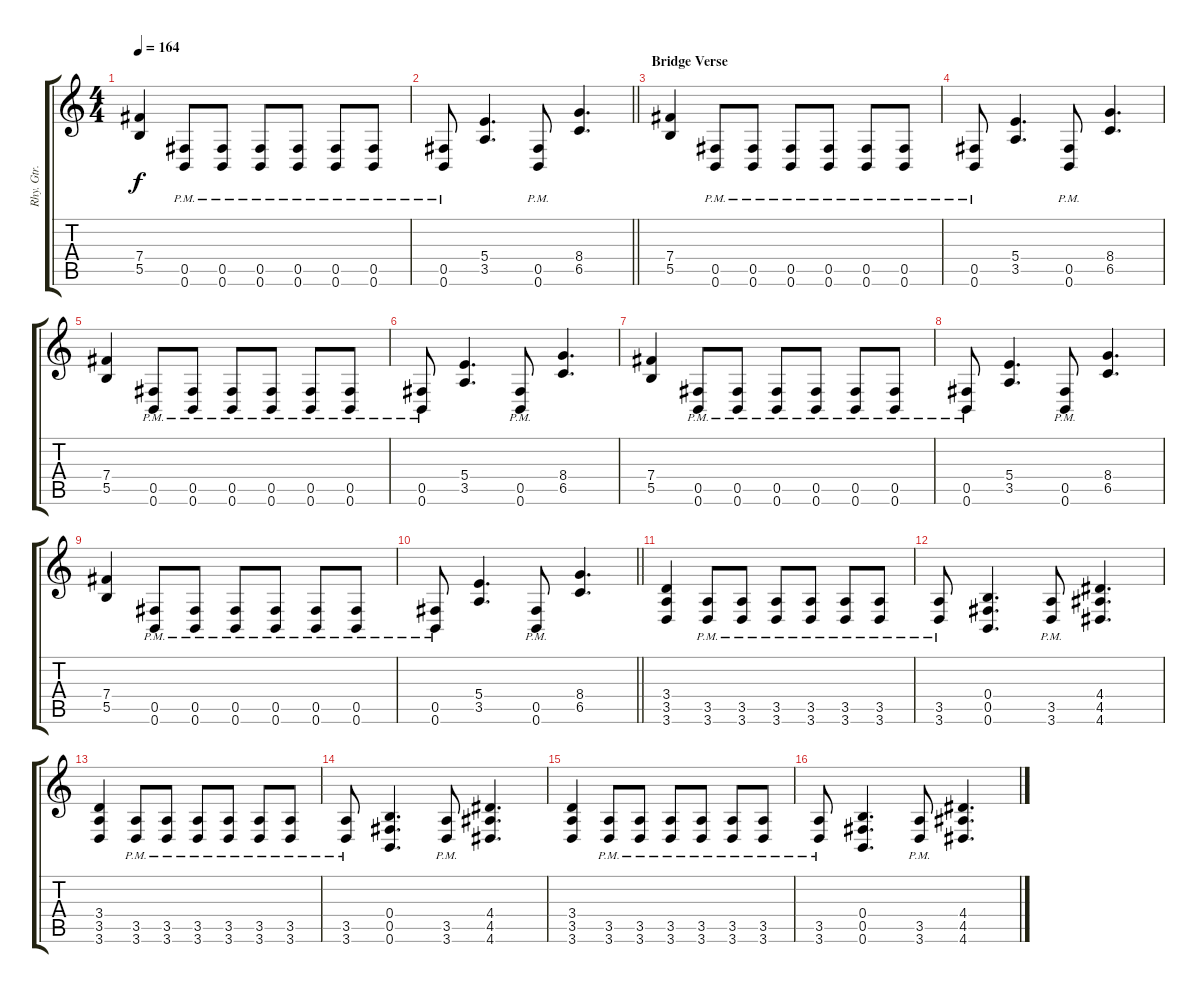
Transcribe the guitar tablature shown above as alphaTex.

\track ("Rhy. Gtr. 1" "Rhy. Gtr. ") {instrument distortionguitar}
\staff {score tabs}
\tuning (Db4 Ab3 E3 B2 Gb2 B1) {hide}
\ts (4 4)
\tempo 164
\clef g2
\ks c
(7.4 5.5).4{dy f} (0.5{pm} 0.6{pm}).8 (0.5{pm} 0.6{pm}).8 (0.5{pm} 0.6{pm}).8 (0.5{pm} 0.6{pm}).8 (0.5{pm} 0.6{pm}).8 (0.5{pm} 0.6{pm}).8 |
\barLineRight lightlight
(0.5{pm} 0.6{pm}).8 (5.4 3.5).4{d} (0.5{pm} 0.6{pm}).8 (8.4 6.5).4{d} |
\section ("" "Bridge Verse")
(7.4 5.5).4 (0.5{pm} 0.6{pm}).8 (0.5{pm} 0.6{pm}).8 (0.5{pm} 0.6{pm}).8 (0.5{pm} 0.6{pm}).8 (0.5{pm} 0.6{pm}).8 (0.5{pm} 0.6{pm}).8 |
(0.5{pm} 0.6{pm}).8 (5.4 3.5).4{d} (0.5{pm} 0.6{pm}).8 (8.4 6.5).4{d} |
(7.4 5.5).4 (0.5{pm} 0.6{pm}).8 (0.5{pm} 0.6{pm}).8 (0.5{pm} 0.6{pm}).8 (0.5{pm} 0.6{pm}).8 (0.5{pm} 0.6{pm}).8 (0.5{pm} 0.6{pm}).8 |
(0.5{pm} 0.6{pm}).8 (5.4 3.5).4{d} (0.5{pm} 0.6{pm}).8 (8.4 6.5).4{d} |
(7.4 5.5).4 (0.5{pm} 0.6{pm}).8 (0.5{pm} 0.6{pm}).8 (0.5{pm} 0.6{pm}).8 (0.5{pm} 0.6{pm}).8 (0.5{pm} 0.6{pm}).8 (0.5{pm} 0.6{pm}).8 |
(0.5{pm} 0.6{pm}).8 (5.4 3.5).4{d} (0.5{pm} 0.6{pm}).8 (8.4 6.5).4{d} |
(7.4 5.5).4 (0.5{pm} 0.6{pm}).8 (0.5{pm} 0.6{pm}).8 (0.5{pm} 0.6{pm}).8 (0.5{pm} 0.6{pm}).8 (0.5{pm} 0.6{pm}).8 (0.5{pm} 0.6{pm}).8 |
\barLineRight lightlight
(0.5{pm} 0.6{pm}).8 (5.4 3.5).4{d} (0.5{pm} 0.6{pm}).8 (8.4 6.5).4{d} |
(3.4 3.5 3.6).4 (3.5{pm} 3.6{pm}).8 (3.5{pm} 3.6{pm}).8 (3.5{pm} 3.6{pm}).8 (3.5{pm} 3.6{pm}).8 (3.5{pm} 3.6{pm}).8 (3.5{pm} 3.6{pm}).8 |
(3.5{pm} 3.6{pm}).8 (0.4 0.5 0.6).4{d} (3.5{pm} 3.6{pm}).8 (4.4 4.5 4.6).4{d} |
(3.4 3.5 3.6).4 (3.5{pm} 3.6{pm}).8 (3.5{pm} 3.6{pm}).8 (3.5{pm} 3.6{pm}).8 (3.5{pm} 3.6{pm}).8 (3.5{pm} 3.6{pm}).8 (3.5{pm} 3.6{pm}).8 |
(3.5{pm} 3.6{pm}).8 (0.4 0.5 0.6).4{d} (3.5{pm} 3.6{pm}).8 (4.4 4.5 4.6).4{d} |
(3.4 3.5 3.6).4 (3.5{pm} 3.6{pm}).8 (3.5{pm} 3.6{pm}).8 (3.5{pm} 3.6{pm}).8 (3.5{pm} 3.6{pm}).8 (3.5{pm} 3.6{pm}).8 (3.5{pm} 3.6{pm}).8 |
(3.5{pm} 3.6{pm}).8 (0.4 0.5 0.6).4{d} (3.5{pm} 3.6{pm}).8 (4.4 4.5 4.6).4{d}
